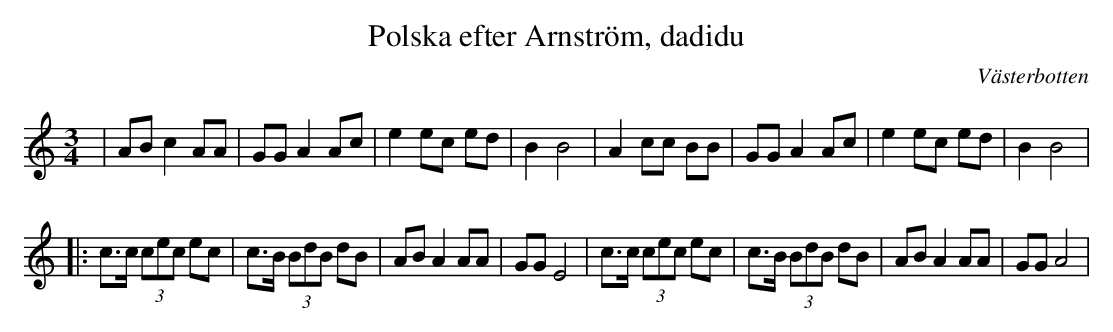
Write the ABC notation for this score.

X:1
T:Polska efter Arnström, dadidu
O:Västerbotten
M:3/4
L:1/8
K:Am
| AB c2 AA | GG A2 Ac | e2 ec ed | B2 B4 | A2 cc BB | GG A2 Ac | e2 ec ed | B2 B4 |
|: c>c (3cec ec | c>B (3BdB dB | AB A2 AA | GG E4 | c>c (3cec ec | c>B (3BdB dB | AB A2 AA | GG A4 |
